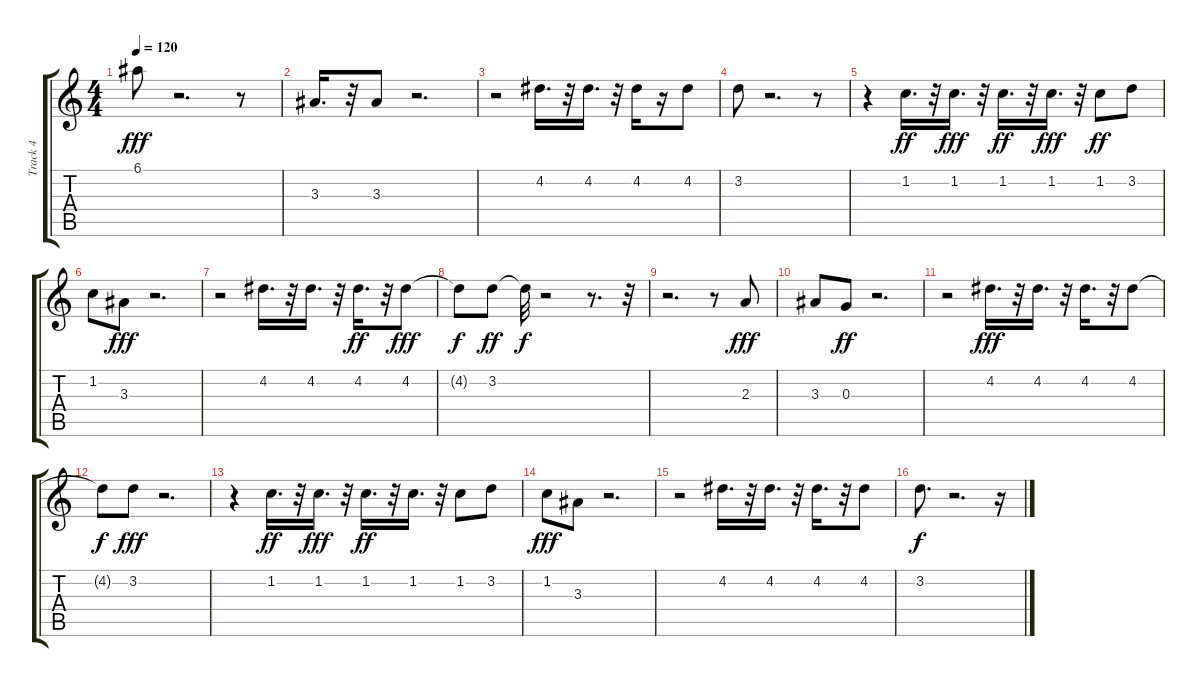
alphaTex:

\track ("Track 4" "Track 4") {instrument acousticguitarsteel}
\staff {score tabs}
\tuning (E4 B3 G3 D3 A2 E2) {hide}
\ts (4 4)
\tempo 120
\clef g2
\ks c
6.1.8{dy fff} r.2{d} r.8 |
3.3.16{d} r.32 3.3.8 r.2{d} |
r.2 4.2.16{d} r.32 4.2.16{d} r.32 4.2.16 r.16 4.2.8 |
3.2.8 r.2{d} r.8 |
r.4 1.2.16{d dy ff} r.32 1.2.16{d dy fff} r.32 1.2.16{d dy ff} r.32 1.2.16{d dy fff} r.32 1.2.8{dy ff} 3.2.8 |
1.2.8 3.3.8{dy fff} r.2{d} |
r.2 4.2.16{d} r.32 4.2.16{d} r.32 4.2.16{d dy ff} r.32 4.2.8{dy fff} |
4.2{t}.8{dy f} 3.2.8{dy ff} 3.2{t}.32{dy f} r.2 r.8{d} r.32 |
r.2{d} r.8 2.3.8{dy fff} |
3.3.8 0.3.8{dy ff} r.2{d} |
r.2 4.2.16{d dy fff} r.32 4.2.16{d} r.32 4.2.16{d} r.32 4.2.8 |
4.2{t}.8{dy f} 3.2.8{dy fff} r.2{d} |
r.4 1.2.16{d dy ff} r.32 1.2.16{d dy fff} r.32 1.2.16{d dy ff} r.32 1.2.16{d} r.32 1.2.8 3.2.8 |
1.2.8{dy fff} 3.3.8 r.2{d} |
r.2 4.2.16{d} r.32 4.2.16{d} r.32 4.2.16{d} r.32 4.2.8 |
3.2.8{d dy f} r.2{d} r.16
